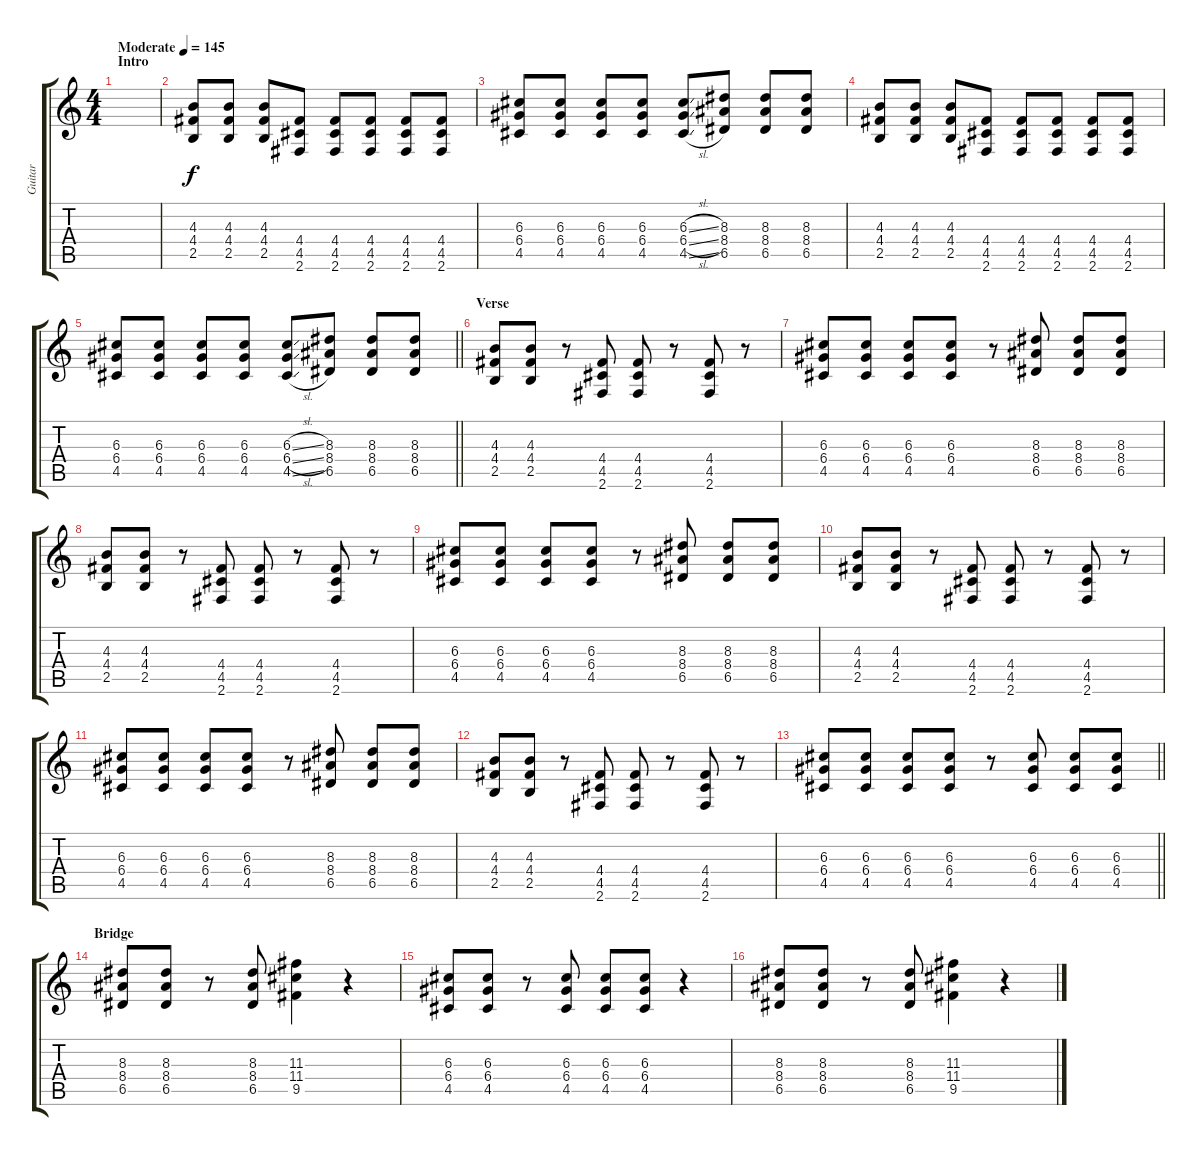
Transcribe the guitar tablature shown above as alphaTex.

\track ("Guitar" "Guitar") {instrument distortionguitar}
\staff {score tabs}
\tuning (E4 B3 G3 D3 A2 E2) {hide}
\ts (4 4)
\section ("" "Intro")
\tempo (145 "Moderate")
\clef g2
\ks c
|
(4.3 4.4 2.5).8{balance 16} (4.3 4.4 2.5).8 (4.3 4.4 2.5).8 (4.4 4.5 2.6).8 (4.4 4.5 2.6).8 (4.4 4.5 2.6).8 (4.4 4.5 2.6).8 (4.4 4.5 2.6).8 |
(6.3 6.4 4.5).8 (6.3 6.4 4.5).8 (6.3 6.4 4.5).8 (6.3 6.4 4.5).8 (6.3{sl} 6.4{sl} 4.5{sl}).8 (8.3 8.4 6.5).8 (8.3 8.4 6.5).8 (8.3 8.4 6.5).8 |
(4.3 4.4 2.5).8 (4.3 4.4 2.5).8 (4.3 4.4 2.5).8 (4.4 4.5 2.6).8 (4.4 4.5 2.6).8 (4.4 4.5 2.6).8 (4.4 4.5 2.6).8 (4.4 4.5 2.6).8 |
\barLineRight lightlight
(6.3 6.4 4.5).8 (6.3 6.4 4.5).8 (6.3 6.4 4.5).8 (6.3 6.4 4.5).8 (6.3{sl} 6.4{sl} 4.5{sl}).8 (8.3 8.4 6.5).8 (8.3 8.4 6.5).8 (8.3 8.4 6.5).8 |
\section ("" "Verse")
(4.3 4.4 2.5).8{balance 8} (4.3 4.4 2.5).8 r.8 (4.4 4.5 2.6).8 (4.4 4.5 2.6).8 r.8 (4.4 4.5 2.6).8 r.8 |
(6.3 6.4 4.5).8 (6.3 6.4 4.5).8 (6.3 6.4 4.5).8 (6.3 6.4 4.5).8 r.8 (8.3 8.4 6.5).8 (8.3 8.4 6.5).8 (8.3 8.4 6.5).8 |
(4.3 4.4 2.5).8 (4.3 4.4 2.5).8 r.8 (4.4 4.5 2.6).8 (4.4 4.5 2.6).8 r.8 (4.4 4.5 2.6).8 r.8 |
(6.3 6.4 4.5).8 (6.3 6.4 4.5).8 (6.3 6.4 4.5).8 (6.3 6.4 4.5).8 r.8 (8.3 8.4 6.5).8 (8.3 8.4 6.5).8 (8.3 8.4 6.5).8 |
(4.3 4.4 2.5).8 (4.3 4.4 2.5).8 r.8 (4.4 4.5 2.6).8 (4.4 4.5 2.6).8 r.8 (4.4 4.5 2.6).8 r.8 |
(6.3 6.4 4.5).8 (6.3 6.4 4.5).8 (6.3 6.4 4.5).8 (6.3 6.4 4.5).8 r.8 (8.3 8.4 6.5).8 (8.3 8.4 6.5).8 (8.3 8.4 6.5).8 |
(4.3 4.4 2.5).8 (4.3 4.4 2.5).8 r.8 (4.4 4.5 2.6).8 (4.4 4.5 2.6).8 r.8 (4.4 4.5 2.6).8 r.8 |
\barLineRight lightlight
(6.3 6.4 4.5).8 (6.3 6.4 4.5).8 (6.3 6.4 4.5).8 (6.3 6.4 4.5).8 r.8 (6.3 6.4 4.5).8 (6.3 6.4 4.5).8 (6.3 6.4 4.5).8 |
\section ("" "Bridge")
(8.3 8.4 6.5).8{balance 16} (8.3 8.4 6.5).8 r.8 (8.3 8.4 6.5).8 (11.3 11.4 9.5).4 r.4 |
(6.3 6.4 4.5).8 (6.3 6.4 4.5).8 r.8 (6.3 6.4 4.5).8 (6.3 6.4 4.5).8 (6.3 6.4 4.5).8 r.4 |
(8.3 8.4 6.5).8 (8.3 8.4 6.5).8 r.8 (8.3 8.4 6.5).8 (11.3 11.4 9.5).4 r.4
